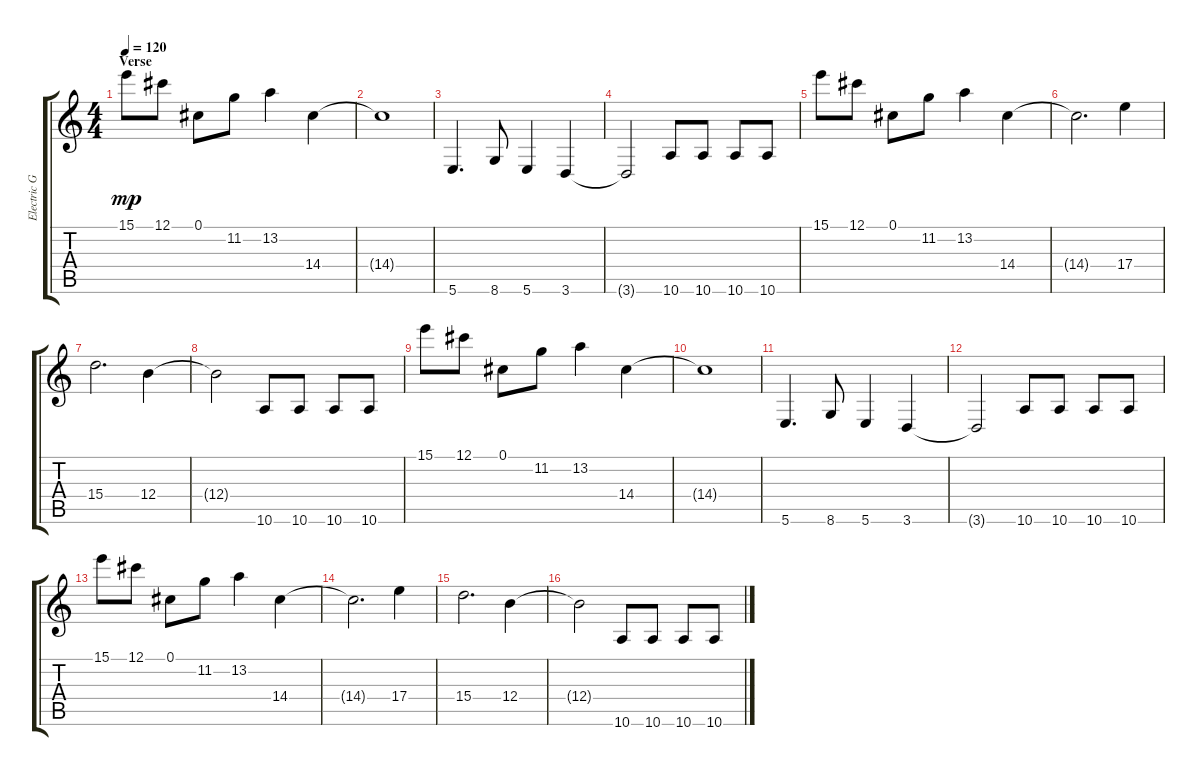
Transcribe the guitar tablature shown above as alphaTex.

\track ("Electric Guitar" "Electric G") {instrument overdrivenguitar}
\staff {score tabs}
\tuning (Db4 Ab3 E3 B2 Gb2 B1) {hide}
\ts (4 4)
\section ("" "Verse")
\tempo 120
\clef g2
\ks c
15.1.8{dy mp} 12.1.8 0.1.8 11.2.8 13.2.4 14.4.4 |
14.4{t}.1 |
5.6.4{d} 8.6.8 5.6.4 3.6.4 |
3.6{t}.2 10.6.8 10.6.8 10.6.8 10.6.8 |
15.1.8 12.1.8 0.1.8 11.2.8 13.2.4 14.4.4 |
14.4{t}.2{d} 17.4.4 |
15.4.2{d} 12.4.4 |
12.4{t}.2 10.6.8 10.6.8 10.6.8 10.6.8 |
15.1.8 12.1.8 0.1.8 11.2.8 13.2.4 14.4.4 |
14.4{t}.1 |
5.6.4{d} 8.6.8 5.6.4 3.6.4 |
3.6{t}.2 10.6.8 10.6.8 10.6.8 10.6.8 |
15.1.8 12.1.8 0.1.8 11.2.8 13.2.4 14.4.4 |
14.4{t}.2{d} 17.4.4 |
15.4.2{d} 12.4.4 |
12.4{t}.2 10.6.8 10.6.8 10.6.8 10.6.8
